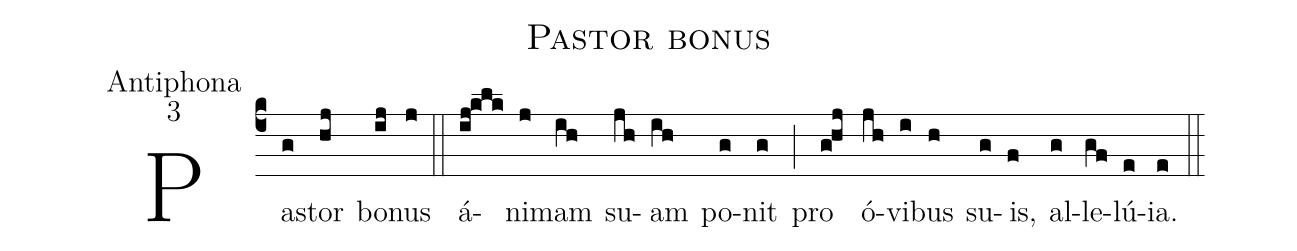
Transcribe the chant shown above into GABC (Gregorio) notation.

name:Pastor bonus;
office-part:Antiphona;
mode:3;
%%
(c4) Pa(g)stor(hj) bo(ij)nus(j) (::)
á(ij!klk)ni(j)mam(ih) su(jh)am(ih) po(g)nit(g) (;) pro(g!hj) ó(jh)vi(i)bus(h) su(g)is,(f) al(g)le(gf)lú(e)ia.(e) (::)
